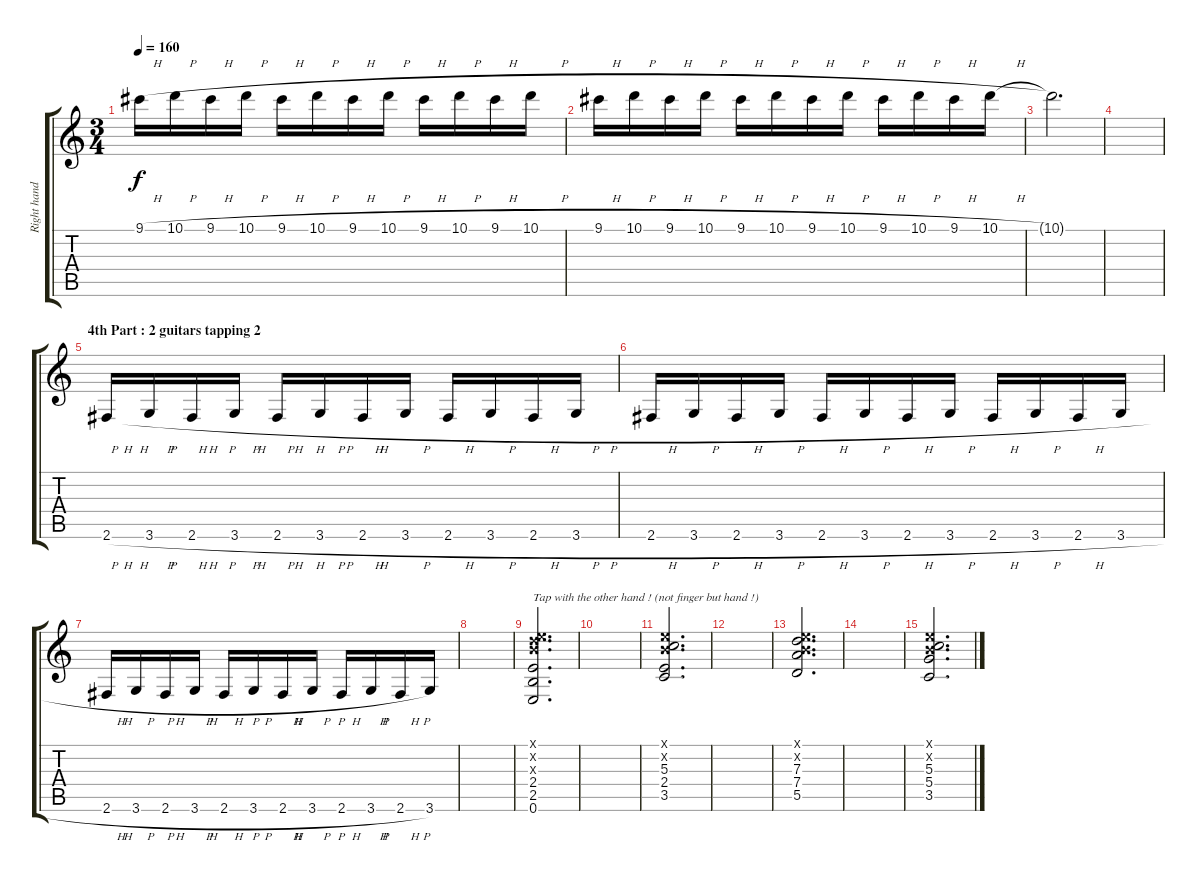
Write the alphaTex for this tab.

\track ("Right hand" "Right hand") {instrument distortionguitar}
\staff {score tabs}
\tuning (E4 B3 G3 D3 A2 E2) {hide}
\ts (3 4)
\tempo 160
\clef g2
\ks c
9.1{h}.16{dy f} 10.1{h}.16 9.1{h}.16 10.1{h}.16 9.1{h}.16 10.1{h}.16 9.1{h}.16 10.1{h}.16 9.1{h}.16 10.1{h}.16 9.1{h}.16 10.1{h}.16 |
9.1{h}.16 10.1{h}.16 9.1{h}.16 10.1{h}.16 9.1{h}.16 10.1{h}.16 9.1{h}.16 10.1{h}.16 9.1{h}.16 10.1{h}.16 9.1{h}.16 10.1{h}.16 |
10.1{t}.2{d} |
|
\section ("" "4th Part : 2 guitars tapping 2")
2.6{h}.16 3.6{h}.16 2.6{h}.16 3.6{h}.16 2.6{h}.16 3.6{h}.16 2.6{h}.16 3.6{h}.16 2.6{h}.16 3.6{h}.16 2.6{h}.16 3.6{h}.16 |
2.6{h}.16 3.6{h}.16 2.6{h}.16 3.6{h}.16 2.6{h}.16 3.6{h}.16 2.6{h}.16 3.6{h}.16 2.6{h}.16 3.6{h}.16 2.6{h}.16 3.6{h}.16 |
2.6{h}.16 3.6{h}.16 2.6{h}.16 3.6{h}.16 2.6{h}.16 3.6{h}.16 2.6{h}.16 3.6{h}.16 2.6{h}.16 3.6{h}.16 2.6{h}.16 3.6.16 |
|
(0.1{x} 0.2{x} 7.3{x} 2.4 2.5 0.6).2{d txt "Tap with the other hand ! (not finger but hand !)"} |
|
(0.1{x} 0.2{x} 5.3 2.4 3.5).2{d} |
|
(0.1{x} 0.2{x} 7.3 7.4 5.5).2{d} |
|
(0.1{x} 0.2{x} 5.3 5.4 3.5).2{d}
